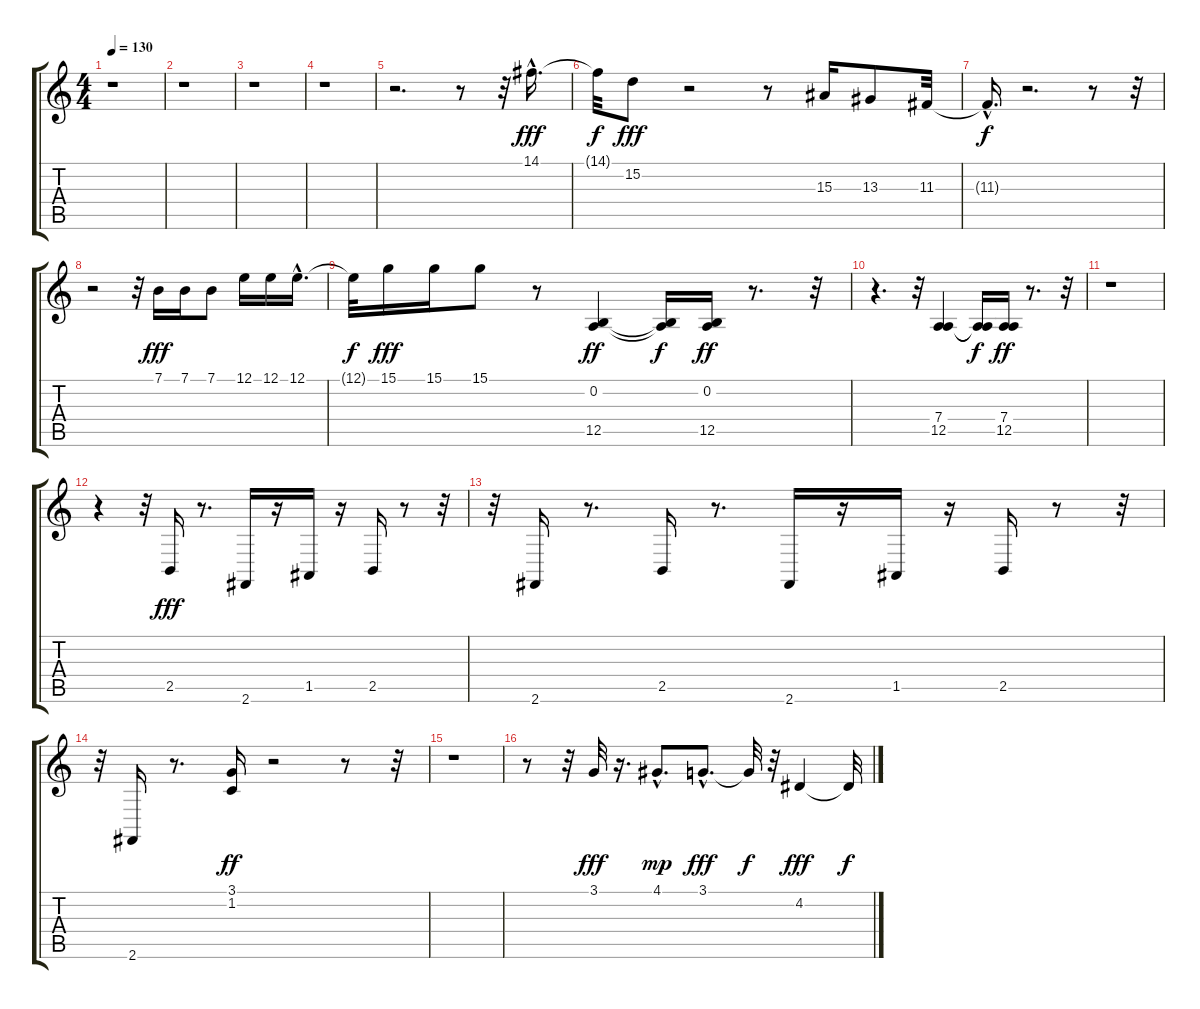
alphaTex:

\track "" {instrument acousticgrandpiano}
\staff {score tabs}
\tuning (E4 B3 G3 D3 A2 E2) {hide}
\ts (4 4)
\tempo 130
\clef g2
\ks c
r.1{dy f} |
r.1 |
r.1 |
r.1 |
r.2{d} r.8 r.32 14.1{hac}.16{d dy fff volume 12 balance 12 instrument kalimba} |
14.1{t}.32{dy f} 15.2.8{dy fff volume 12} r.2 r.8 15.3.16{volume 12} 13.3.8{volume 12} 11.3.32{volume 12} |
11.3{hac t}.16{d dy f} r.2{d} r.8 r.32 |
r.2 r.32 7.1.16{dy fff volume 12} 7.1.16{volume 12} 7.1.8{volume 12} 12.1.16{volume 12} 12.1.16{volume 12} 12.1{hac}.16{d volume 12} |
12.1{t}.32{dy f} 15.1.16{dy fff volume 12} 15.1.16{volume 12} 15.1.8{volume 12} r.8 (0.2 12.5).4{dy ff volume 16 balance 3 instrument trumpet} (0.2{t} 12.5{t}).16{dy f} (0.2 12.5).16{dy ff} r.8{d} r.32 |
r.4{d} r.32 (7.4 12.5).4 (7.4{t} 12.5{t}).16{dy f} (7.4 12.5).16{dy ff} r.8{d} r.32 |
r.1 |
r.4 r.32 2.5.16{dy fff volume 0} r.8{d} 2.6.16{volume 0} r.16 1.5.16{volume 0} r.16 2.5.16{volume 0} r.8 r.32 |
r.32 2.6.16{volume 0} r.8{d} 2.5.16{volume 0} r.8{d} 2.6.16{volume 0} r.16 1.5.16{volume 0} r.16 2.5.16{volume 0} r.8 r.32 |
r.32 2.6.16{volume 0} r.8{d} (3.1 1.2).16{dy ff volume 16} r.2 r.8 r.32 |
r.1 |
r.8 r.32 3.1.32{dy fff volume 8 balance 5 instrument tenorsax} r.16{d} 4.1{hac}.8{d dy mp volume 16} 3.1{hac}.8{d dy fff volume 8} 3.1{t}.32{dy f} r.32 4.2.4{dy fff volume 8} 4.2{t}.32{dy f}
